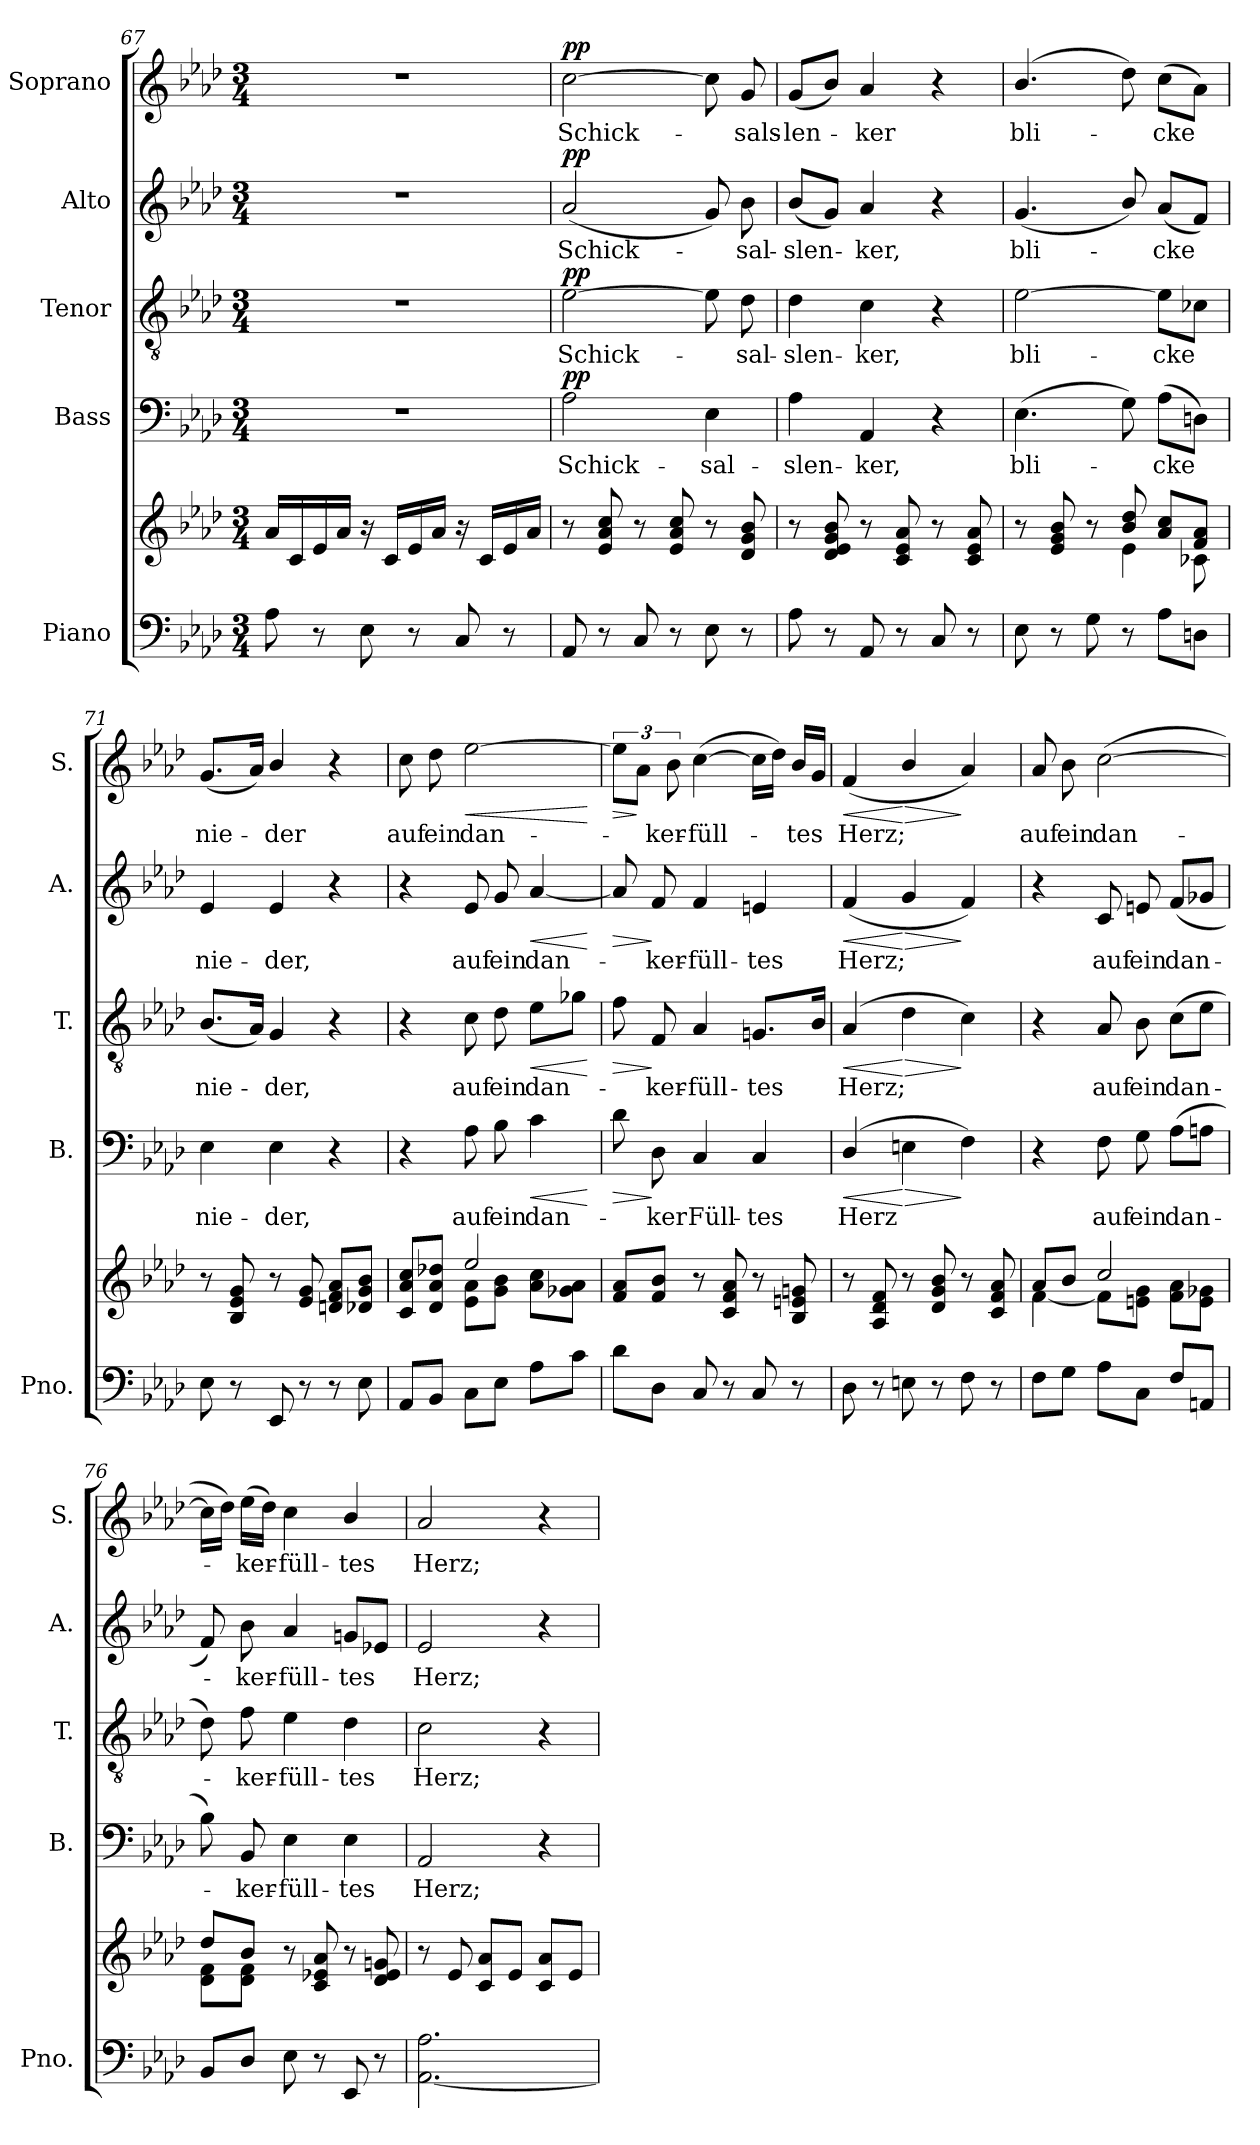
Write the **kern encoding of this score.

**kern	**kern	**kern	**text	**dynam	**kern	**text	**dynam	**kern	**text	**dynam	**kern	**text	**dynam
*part5	*part5	*part4	*part4	*part4	*part3	*part3	*part3	*part2	*part2	*part2	*part1	*part1	*part1
*staff6	*staff5	*staff4	*staff4	*staff4	*staff3	*staff3	*staff3	*staff2	*staff2	*staff2	*staff1	*staff1	*staff1
*I"Piano	*	*I"Bass	*	*	*I"Tenor	*	*	*I"Alto	*	*	*I"Soprano	*	*
*I'Pno.	*	*I'B.	*	*	*I'T.	*	*	*I'A.	*	*	*I'S.	*	*
!!LO:LB:g=z
*clefF4	*clefG2	*clefF4	*	*	*clefGv2	*	*	*clefG2	*	*	*clefG2	*	*
*	*	*	*	*	*ITrd7c12	*	*	*	*	*	*	*	*
*k[b-e-a-d-]	*k[b-e-a-d-]	*k[b-e-a-d-]	*	*	*k[b-e-a-d-]	*	*	*k[b-e-a-d-]	*	*	*k[b-e-a-d-]	*	*
*A-:	*A-:	*A-:	*	*	*A-:	*	*	*A-:	*	*	*A-:	*	*
*M3/4	*M3/4	*M3/4	*	*	*M3/4	*	*	*M3/4	*	*	*M3/4	*	*
=67	=67	=67	=67	=67	=67	=67	=67	=67	=67	=67	=67	=67	=67
8A-\	16a-/LL	2.r	.	.	2.r	.	.	2.r	.	.	2.r	.	.
.	16c/	.	.	.	.	.	.	.	.	.	.	.	.
8r	16e-/	.	.	.	.	.	.	.	.	.	.	.	.
.	16a-/JJ	.	.	.	.	.	.	.	.	.	.	.	.
8E-\	16r	.	.	.	.	.	.	.	.	.	.	.	.
.	16c/LL	.	.	.	.	.	.	.	.	.	.	.	.
8r	16e-/	.	.	.	.	.	.	.	.	.	.	.	.
.	16a-/JJ	.	.	.	.	.	.	.	.	.	.	.	.
8C/	16r	.	.	.	.	.	.	.	.	.	.	.	.
.	16c/LL	.	.	.	.	.	.	.	.	.	.	.	.
8r	16e-/	.	.	.	.	.	.	.	.	.	.	.	.
.	16a-/JJ	.	.	.	.	.	.	.	.	.	.	.	.
=68	=68	=68	=68	=68	=68	=68	=68	=68	=68	=68	=68	=68	=68
!	!	!	!LO:LY:b	!LO:DY:a	!	!LO:LY:b	!LO:DY:a	!	!LO:LY:b	!LO:DY:a	!	!LO:LY:b	!LO:DY:a
8AA-/	8r	2A-\	Schick-	pp	[2E-\	Schick-	pp	(>2a-/	Schick-	pp	[2cc\	Schick-	pp
8r	8e-/ 8a-/ 8cc/	.	.	.	.	.	.	.	.	.	.	.	.
8C/	8r	.	.	.	.	.	.	.	.	.	.	.	.
8r	8e-/ 8a-/ 8cc/	.	.	.	.	.	.	.	.	.	.	.	.
!	!	!	!LO:LY:b	!	!	!	!	!	!	!	!	!	!
8E-\	8r	4E-\	-sal-	.	8E-\]	.	.	8g/)	.	.	8cc\]	.	.
!	!	!	!	!	!	!LO:LY:b	!	!	!LO:LY:b	!	!	!LO:LY:b	!
8r	8d-/ 8g/ 8b-/	.	.	.	8D-\	-sal-	.	8b-\	-sal-	.	8g/	-sals-	.
=69	=69	=69	=69	=69	=69	=69	=69	=69	=69	=69	=69	=69	=69
!	!	!	!LO:LY:b	!	!	!LO:LY:b	!	!	!LO:LY:b	!	!	!LO:LY:b	!
8A-\	8r	4A-\	-slen-	.	4D-\	-slen-	.	(<8b-/L	-slen-	.	(<8g/L	-len-	.
8r	8d-/ 8e-/ 8g/ 8b-/	.	.	.	.	.	.	8g/J)	.	.	8b-/J)	.	.
!	!	!	!LO:LY:b	!	!	!LO:LY:b	!	!	!LO:LY:b	!	!	!LO:LY:b	!
8AA-/	8r	4AA-/	-ker,	.	4C\	-ker,	.	4a-/	-ker,	.	4a-/	-ker	.
8r	8c/ 8e-/ 8a-/	.	.	.	.	.	.	.	.	.	.	.	.
8C/	8r	4r	.	.	4r	.	.	4r	.	.	4r	.	.
8r	8c/ 8e-/ 8a-/	.	.	.	.	.	.	.	.	.	.	.	.
=70	=70	=70	=70	=70	=70	=70	=70	=70	=70	=70	=70	=70	=70
*	*^	*	*	*	*	*	*	*	*	*	*	*	*
!	!	!	!	!LO:LY:b	!	!	!LO:LY:b	!	!	!LO:LY:b	!	!	!LO:LY:b	!
8E-\	8r	4ryy	(>4.E-\	bli-	.	[2E-\	bli-	.	(>4.g/	bli-	.	(>4.b-/	bli-	.
8r	8e-/ 8g/ 8b-/	.	.	.	.	.	.	.	.	.	.	.	.	.
8G\	8r	8ryy	.	.	.	.	.	.	.	.	.	.	.	.
8r	8b-/ 8dd-/	4e-\	8G\)	.	.	.	.	.	8b-/)	.	.	8dd-\)	.	.
!	!	!	!	!LO:LY:b	!	!	!LO:LY:b	!	!	!LO:LY:b	!	!	!LO:LY:b	!
8A-\L	8a-/ 8cc/L	.	(>8A-\L	-cke	.	8E-\L]	-cke	.	(<8a-/L	-cke	.	(>8cc\L	-cke	.
8Dn\J	8f/ 8a-/J	8c-X\	8Dn\J)	.	.	8C-X\J	.	.	8f/J)	.	.	8a-\J)	.	.
!!LO:PB:g=z
=71	=71	=71	=71	=71	=71	=71	=71	=71	=71	=71	=71	=71	=71	=71
!	!	!	!	!LO:LY:b	!	!	!LO:LY:b	!	!	!LO:LY:b	!	!	!LO:LY:b	!
*	*v	*v	*	*	*	*	*	*	*	*	*	*	*	*
8E-\	8r	4E-\	nie-	.	(<8.BB-/L	nie-	.	4e-/	nie-	.	(<8.g/L	nie-	.
8r	8B-/ 8e-/ 8g/	.	.	.	.	.	.	.	.	.	.	.	.
.	.	.	.	.	16AA-/Jk)	.	.	.	.	.	16a-/Jk)	.	.
!	!	!	!LO:LY:b	!	!	!LO:LY:b	!	!	!LO:LY:b	!	!	!LO:LY:b	!
8EE-/	8r	4E-\	-der,	.	4GG/	-der,	.	4e-/	-der,	.	4b-/	-der	.
8r	8e-/ 8g/	.	.	.	.	.	.	.	.	.	.	.	.
8r	8dn/ 8f/ 8a-/L	4r	.	.	4r	.	.	4r	.	.	4r	.	.
8E-\	8d-X/ 8g/ 8b-/J	.	.	.	.	.	.	.	.	.	.	.	.
=72	=72	=72	=72	=72	=72	=72	=72	=72	=72	=72	=72	=72	=72
*	*^	*	*	*	*	*	*	*	*	*	*	*	*
!	!	!	!	!	!	!	!	!	!	!	!	!	!LO:LY:b	!
8AA-/L	8c/ 8a-/ 8cc/L	4ryy	4r	.	.	4r	.	.	4r	.	.	8cc\	auf	.
!	!	!	!	!	!	!	!	!	!	!	!	!	!LO:LY:b	!
8BB-/J	8d-/ 8a-/ 8dd-X/J	.	.	.	.	.	.	.	.	.	.	8dd-\	ein	.
!	!	!	!	!LO:LY:b	!	!	!LO:LY:b	!	!	!LO:LY:b	!	!	!LO:LY:b	!LO:HP:b
8C\L	2ee-/	8e-\ 8a-\L	8A-\	auf	.	8C\	auf	.	8e-/	auf	.	[2ee-\	dan-	<
!	!	!	!	!LO:LY:b	!	!	!LO:LY:b	!	!	!LO:LY:b	!	!	!	!
8E-\J	.	8g\ 8b-\J	8B-\	ein	.	8D-\	ein	.	8g/	ein	.	.	.	.
!	!	!	!	!LO:LY:b	!LO:HP:b	!	!LO:LY:b	!LO:HP:b	!	!LO:LY:b	!LO:HP:b	!	!	!
8A-\L	.	8a-\ 8cc\L	4c\	dan-	<	8E-\L	dan-	<	[4a-/	dan-	<	.	.	.
8c\J	.	8g-X\ 8a-\J	.	.	.	8G-X\J	.	.	.	.	.	.	.	.
*	*v	*v	*	*	*	*	*	*	*	*	*	*	*	*
.	.	.	.	[	.	.	[	.	.	[	.	.	[
=73	=73	=73	=73	=73	=73	=73	=73	=73	=73	=73	=73	=73	=73
!	!	!	!	!LO:HP:b	!	!	!LO:HP:b	!	!	!LO:HP:b	!	!	!LO:HP:b
8d-\L	8f/ 8a-/L	8d-\	.	>	8F\	.	>	8a-/]	.	>	12ee-\L]	.	>
.	.	.	.	.	.	.	.	.	.	.	12a-\J	.	]
!	!	!	!LO:LY:b	!	!	!LO:LY:b	!	!	!LO:LY:b	!	!	!	!
8D-\J	8f/ 8b-/J	8D-\	-ker	]	8FF/	-ker-	]	8f/	-ker-	]	.	.	.
!	!	!	!	!	!	!	!	!	!	!	!	!LO:LY:b	!
.	.	.	.	.	.	.	.	.	.	.	12b-\	-ker-	.
!	!	!	!LO:LY:b	!	!	!LO:LY:b	!	!	!LO:LY:b	!	!	!LO:LY:b	!
8C/	8r	4C/	Füll-	.	4AA-/	-füll-	.	4f/	-füll-	.	(>[4cc\	-füll-	.
8r	8c/ 8f/ 8a-/	.	.	.	.	.	.	.	.	.	.	.	.
!	!	!	!LO:LY:b	!	!	!LO:LY:b	!	!	!LO:LY:b	!	!	!	!
8C/	8r	4C/	-tes	.	8.GGn/L	-tes	.	4en/	-tes	.	16cc\LL]	.	.
.	.	.	.	.	.	.	.	.	.	.	16dd-\JJ)	.	.
!	!	!	!	!	!	!	!	!	!	!	!	!LO:LY:b	!
8r	8B-/ 8en/ 8gn/	.	.	.	.	.	.	.	.	.	16b-/LL	-tes	.
.	.	.	.	.	16BB-/Jk	.	.	.	.	.	16g/JJ	.	.
=74	=74	=74	=74	=74	=74	=74	=74	=74	=74	=74	=74	=74	=74
!	!	!	!LO:LY:b	!LO:HP:b	!	!LO:LY:b	!LO:HP:b	!	!LO:LY:b	!LO:HP:b	!	!LO:LY:b	!LO:HP:b
8D-\	8r	(>4D-/	Herz	<	(>4AA-/	Herz;	<	(>4f/	Herz;	<	(>4f/	Herz;	<
8r	8A-/ 8d-/ 8f/	.	.	.	.	.	.	.	.	.	.	.	.
!	!	!	!	!LO:HP:n=1:b	!	!	!LO:HP:n=1:b	!	!	!LO:HP:n=1:b	!	!	!LO:HP:n=1:b
8En\	8r	4En\	.	[ >	4D-\	.	[ >	4g/	.	[ >	4b-/	.	[ >
8r	8d-/ 8g/ 8b-/	.	.	.	.	.	.	.	.	.	.	.	.
8F\	8r	4F\)	.	]	4C\)	.	]	4f/)	.	]	4a-/)	.	]
8r	8c/ 8f/ 8a-/	.	.	.	.	.	.	.	.	.	.	.	.
!!LO:LB:g=z
=75	=75	=75	=75	=75	=75	=75	=75	=75	=75	=75	=75	=75	=75
*	*^	*	*	*	*	*	*	*	*	*	*	*	*
!	!	!	!	!	!	!	!	!	!	!	!	!	!LO:LY:b	!
8F\L	8a-/L	[4f\	4r	.	.	4r	.	.	4r	.	.	8a-/	auf	.
!	!	!	!	!	!	!	!	!	!	!	!	!	!LO:LY:b	!
8G\J	8b-/J	.	.	.	.	.	.	.	.	.	.	8b-\	ein	.
!	!	!	!	!LO:LY:b	!	!	!LO:LY:b	!	!	!LO:LY:b	!	!	!LO:LY:b	!
8A-\L	2cc/	8f\L]	8F\	auf	.	8AA-/	auf	.	8c/	auf	.	(>[2cc\	dan-	.
!	!	!	!	!LO:LY:b	!	!	!LO:LY:b	!	!	!LO:LY:b	!	!	!	!
8C\J	.	8en\ 8g\J	8G\	ein	.	8BB-\	ein	.	8en/	ein	.	.	.	.
!	!	!	!	!LO:LY:b	!	!	!LO:LY:b	!	!	!LO:LY:b	!	!	!	!
8F/L	.	8f\ 8a-\L	(>8A-\L	dan-	.	(>8C\L	dan-	.	(>8f/L	dan-	.	.	.	.
8AAn/J	.	8e\ 8g-X\J	8An\J	.	.	8E-\J	.	.	8g-X/J	.	.	.	.	.
=76	=76	=76	=76	=76	=76	=76	=76	=76	=76	=76	=76	=76	=76	=76
8BB-/L	8dd-/L	8d-\ 8f\L	8B-\)	.	.	8D-\)	.	.	8f/)	.	.	16cc\LL]	.	.
.	.	.	.	.	.	.	.	.	.	.	.	16dd-\JJ)	.	.
!	!	!	!	!LO:LY:b	!	!	!LO:LY:b	!	!	!LO:LY:b	!	!	!LO:LY:b	!
8D-/J	8b-/J	8d-\ 8f\J	8BB-/	-ker-	.	8F\	-ker-	.	8b-\	-ker-	.	(>16ee-\LL	-ker-	.
.	.	.	.	.	.	.	.	.	.	.	.	16dd-\JJ)	.	.
!	!	!	!	!LO:LY:b	!	!	!LO:LY:b	!	!	!LO:LY:b	!	!	!LO:LY:b	!
8E-\	8r	4ryy	4E-\	-füll-	.	4E-\	-füll-	.	4a-/	-füll-	.	4cc\	-füll-	.
8r	8c/ 8e-X/ 8a-/	.	.	.	.	.	.	.	.	.	.	.	.	.
!	!	!	!	!LO:LY:b	!	!	!LO:LY:b	!	!	!LO:LY:b	!	!	!LO:LY:b	!
8EE-/	8r	4ryy	4E-\	-tes	.	4D-\	-tes	.	8gn/L	-tes	.	4b-/	-tes	.
8r	8d-/ 8e-/ 8gn/	.	.	.	.	.	.	.	8e-X/J	.	.	.	.	.
*	*v	*v	*	*	*	*	*	*	*	*	*	*	*	*
=77	=77	=77	=77	=77	=77	=77	=77	=77	=77	=77	=77	=77	=77
!	!	!	!LO:LY:b	!	!	!LO:LY:b	!	!	!LO:LY:b	!	!	!LO:LY:b	!
[2.AA-\ 2.A-\	8r	2AA-/	Herz;	.	2C\	Herz;	.	2e-/	Herz;	.	2a-/	Herz;	.
.	8e-/	.	.	.	.	.	.	.	.	.	.	.	.
.	8c/ 8a-/L	.	.	.	.	.	.	.	.	.	.	.	.
.	8e-/J	.	.	.	.	.	.	.	.	.	.	.	.
.	8c/ 8a-/L	4r	.	.	4r	.	.	4r	.	.	4r	.	.
.	8e-/J	.	.	.	.	.	.	.	.	.	.	.	.
=	=	=	=	=	=	=	=	=	=	=	=	=	=
*-	*-	*-	*-	*-	*-	*-	*-	*-	*-	*-	*-	*-	*-
